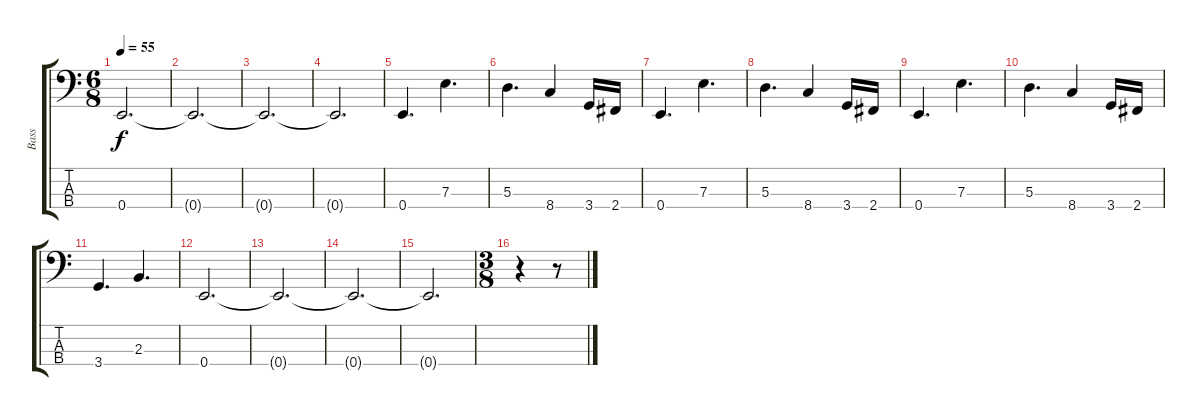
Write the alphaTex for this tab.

\track ("Bass" "Bass") {instrument electricbasspick}
\staff {score tabs}
\tuning (G2 D2 A1 E1) {hide}
\ts (6 8)
\tempo 55
\clef f4
\ks c
0.4.2{d dy f} |
0.4{t}.2{d} |
0.4{t}.2{d} |
0.4{t}.2{d} |
0.4.4{d} 7.3.4{d} |
5.3.4{d} 8.4.4 3.4.16 2.4.16 |
0.4.4{d} 7.3.4{d} |
5.3.4{d} 8.4.4 3.4.16 2.4.16 |
0.4.4{d} 7.3.4{d} |
5.3.4{d} 8.4.4 3.4.16 2.4.16 |
3.4.4{d} 2.3.4{d} |
0.4.2{d} |
0.4{t}.2{d} |
0.4{t}.2{d} |
0.4{t}.2{d} |
\ts (3 8)
r.4 r.8
